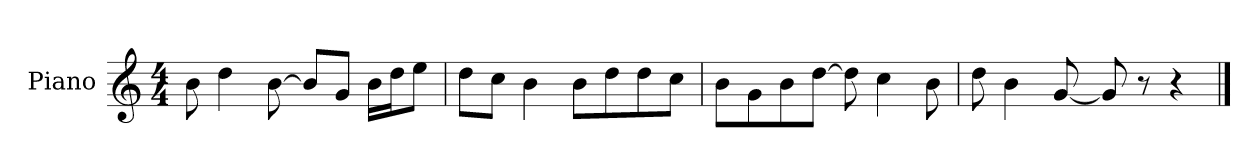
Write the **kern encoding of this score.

**kern
*part1
*staff1
*I"Piano
*I'P-no
*clefG2
*k[]
*M4/4
*MM90
=1
8b\
4dd\
[8b\
8b/L]
8g/J
16b\LL
16dd\J
8ee\J
=2
8dd\L
8cc\J
4b\
8b\L
8dd\
8dd\
8cc\J
=3
8b\L
8g\
8b\
[8dd\J
8dd\]
4cc\
8b\
=4
8dd\
4b\
[8g/
8g/]
8r
4r
==
*-
